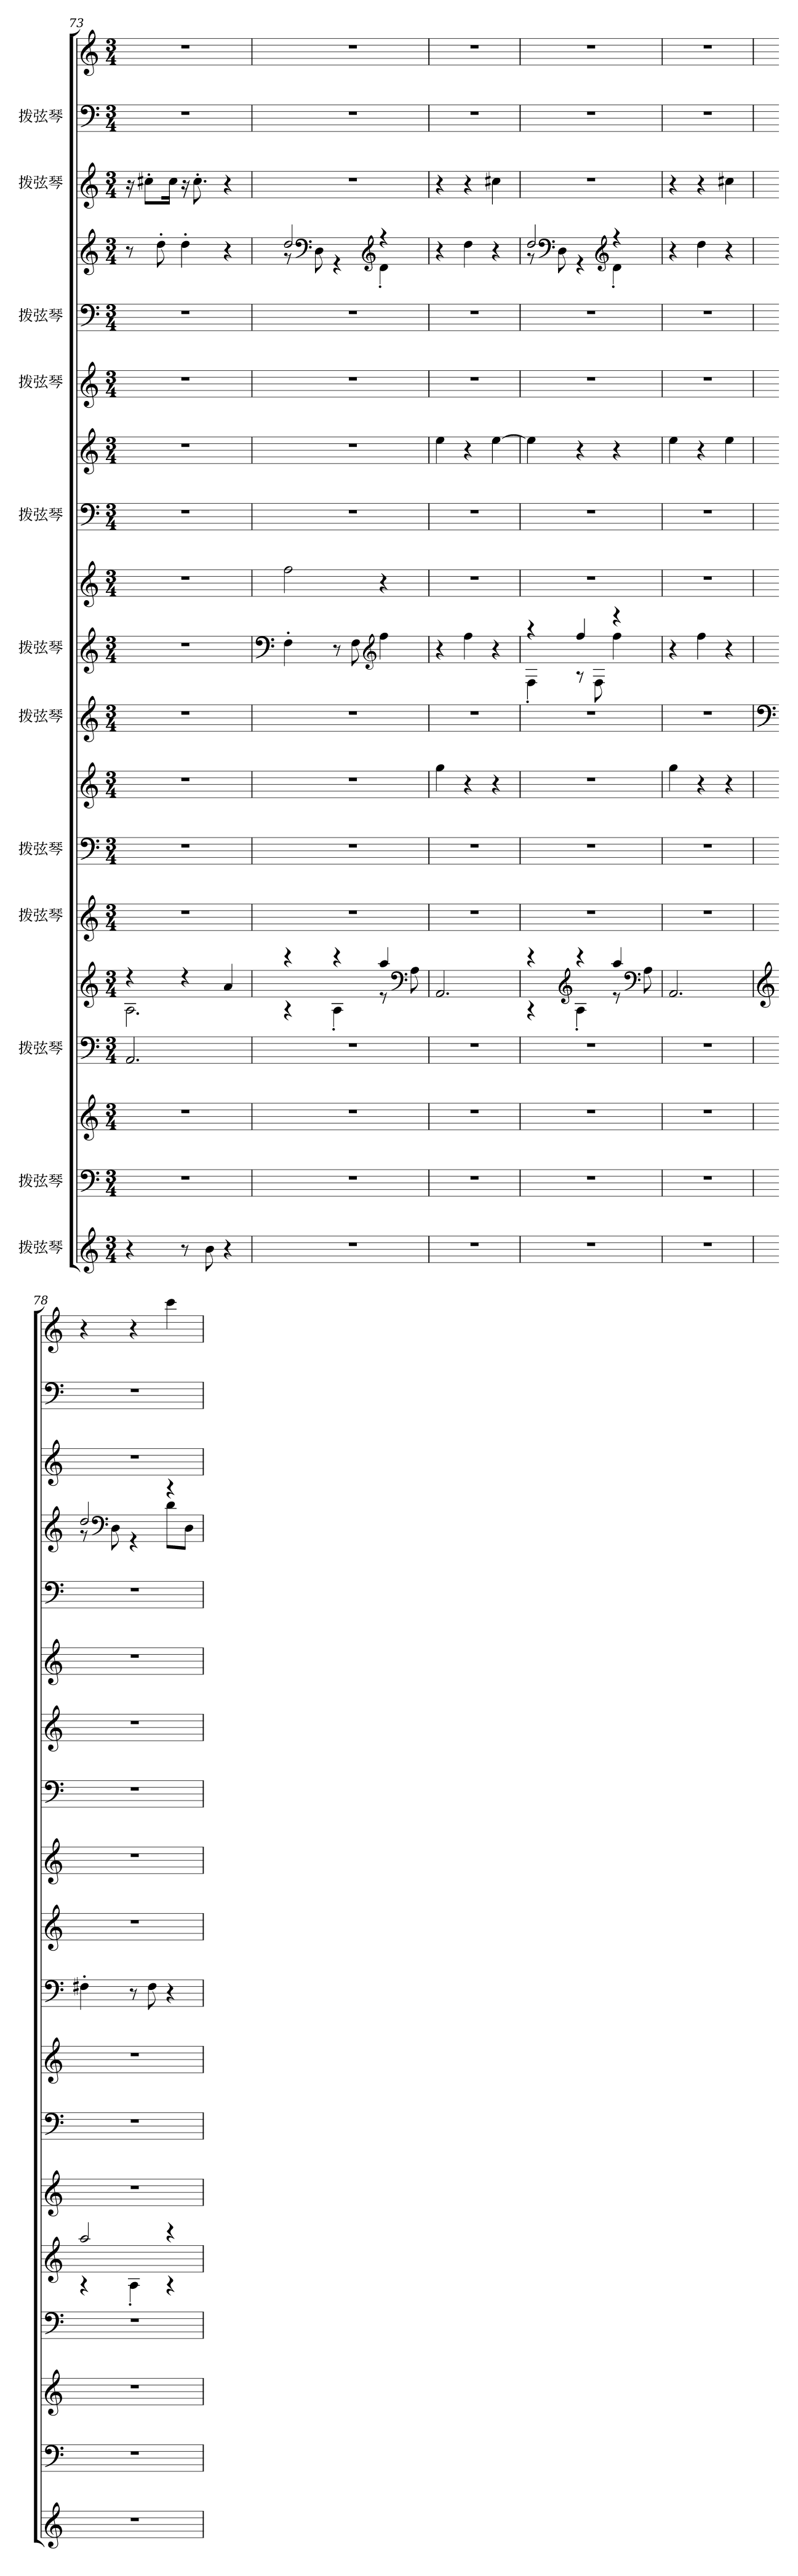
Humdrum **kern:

**kern	**kern	**kern	**kern	**kern	**kern	**kern	**kern	**kern	**kern	**kern	**kern	**kern	**kern	**kern	**kern	**kern	**kern	**kern
*part12	*part11	*part11	*part10	*part10	*part9	*part8	*part8	*part7	*part6	*part6	*part5	*part5	*part4	*part3	*part3	*part2	*part1	*part1
*staff19	*staff18	*staff17	*staff16	*staff15	*staff14	*staff13	*staff12	*staff11	*staff10	*staff9	*staff8	*staff7	*staff6	*staff5	*staff4	*staff3	*staff2	*staff1
*I"拨弦琴	*I"拨弦琴	*	*I"拨弦琴	*	*I"拨弦琴	*I"拨弦琴	*	*I"拨弦琴	*I"拨弦琴	*	*I"拨弦琴	*	*I"拨弦琴	*I"拨弦琴	*	*I"拨弦琴	*I"拨弦琴	*
*clefG2	*clefF4	*clefG2	*clefF4	*clefG2	*clefG2	*clefF4	*clefG2	*clefG2	*clefG2	*clefG2	*clefF4	*clefG2	*clefG2	*clefF4	*clefG2	*clefG2	*clefF4	*clefG2
*k[]	*k[]	*k[]	*k[]	*k[]	*k[]	*k[]	*k[]	*k[]	*k[]	*k[]	*k[]	*k[]	*k[]	*k[]	*k[]	*k[]	*k[]	*k[]
*M3/4	*M3/4	*M3/4	*M3/4	*M3/4	*M3/4	*M3/4	*M3/4	*M3/4	*M3/4	*M3/4	*M3/4	*M3/4	*M3/4	*M3/4	*M3/4	*M3/4	*M3/4	*M3/4
=73	=73	=73	=73	=73	=73	=73	=73	=73	=73	=73	=73	=73	=73	=73	=73	=73	=73	=73
*	*	*	*	*^	*	*	*	*	*	*	*	*	*	*	*	*	*	*
4r	2.r	2.r	2.AA/	4r	2.A\	2.r	2.r	2.r	2.r	2.r	2.r	2.r	2.r	2.r	2.r	8r	16r	2.r	2.r
.	.	.	.	.	.	.	.	.	.	.	.	.	.	.	.	.	8cc#X'\L	.	.
.	.	.	.	.	.	.	.	.	.	.	.	.	.	.	.	8dd'\	.	.	.
.	.	.	.	.	.	.	.	.	.	.	.	.	.	.	.	.	16cc#\Jk	.	.
8r	.	.	.	4r	.	.	.	.	.	.	.	.	.	.	.	4dd'\	16r	.	.
.	.	.	.	.	.	.	.	.	.	.	.	.	.	.	.	.	8.cc#'\	.	.
8b\	.	.	.	.	.	.	.	.	.	.	.	.	.	.	.	.	.	.	.
4r	.	.	.	4a/	.	.	.	.	.	.	.	.	.	.	.	4r	4r	.	.
!!LO:PB:g=z
=74	=74	=74	=74	=74	=74	=74	=74	=74	=74	=74	=74	=74	=74	=74	=74	=74	=74	=74	=74
*	*	*	*	*	*	*	*	*	*	*clefF4	*	*	*	*	*	*	*	*	*
*	*	*	*	*	*	*	*	*	*	*	*	*	*	*	*	*^	*	*	*
2.r	2.r	2.r	2.r	4r	4r	2.r	2.r	2.r	2.r	4F'\	2ff\	2.r	2.r	2.r	2.r	2dd/	8r	2.r	2.r	2.r
*	*	*	*	*	*	*	*	*	*	*	*	*	*	*	*	*clefF4	*	*	*	*
.	.	.	.	.	.	.	.	.	.	.	.	.	.	.	.	.	8D\	.	.	.
.	.	.	.	4r	4A'\	.	.	.	.	8r	.	.	.	.	.	.	4r	.	.	.
.	.	.	.	.	.	.	.	.	.	8F\	.	.	.	.	.	.	.	.	.	.
*	*	*	*	*	*	*	*	*	*	*clefG2	*	*	*	*	*	*clefG2	*	*	*	*
.	.	.	.	4aa/	8r	.	.	.	.	4ff\	4r	.	.	.	.	4r	4d'\	.	.	.
*	*	*	*	*clefF4	*	*	*	*	*	*	*	*	*	*	*	*	*	*	*	*
.	.	.	.	.	8A\	.	.	.	.	.	.	.	.	.	.	.	.	.	.	.
*	*	*	*	*v	*v	*	*	*	*	*	*	*	*	*	*	*v	*v	*	*	*
=75	=75	=75	=75	=75	=75	=75	=75	=75	=75	=75	=75	=75	=75	=75	=75	=75	=75	=75
2.r	2.r	2.r	2.r	2.AA/	2.r	2.r	4gg\	2.r	4r	2.r	2.r	4ee\	2.r	2.r	4r	4r	2.r	2.r
.	.	.	.	.	.	.	4r	.	4ff\	.	.	4r	.	.	4dd\	4r	.	.
.	.	.	.	.	.	.	4r	.	4r	.	.	[4ee\	.	.	4r	4cc#X\	.	.
=76	=76	=76	=76	=76	=76	=76	=76	=76	=76	=76	=76	=76	=76	=76	=76	=76	=76	=76
*	*	*	*	*^	*	*	*	*	*^	*	*	*	*	*	*^	*	*	*
2.r	2.r	2.r	2.r	4r	4r	2.r	2.r	2.r	2.r	4r	4F'\	2.r	2.r	4ee\]	2.r	2.r	2dd/	8r	2.r	2.r	2.r
*	*	*	*	*	*	*	*	*	*	*	*	*	*	*	*	*	*clefF4	*	*	*	*
.	.	.	.	.	.	.	.	.	.	.	.	.	.	.	.	.	.	8D\	.	.	.
*	*	*	*	*clefG2	*	*	*	*	*	*	*	*	*	*	*	*	*	*	*	*	*
.	.	.	.	4r	4A'\	.	.	.	.	4ff/	8r	.	.	4r	.	.	.	4r	.	.	.
.	.	.	.	.	.	.	.	.	.	.	8F\	.	.	.	.	.	.	.	.	.	.
*	*	*	*	*	*	*	*	*	*	*	*	*	*	*	*	*	*clefG2	*	*	*	*
.	.	.	.	4aa/	8r	.	.	.	.	4r	4ff\	.	.	4r	.	.	4r	4d'\	.	.	.
*	*	*	*	*clefF4	*	*	*	*	*	*	*	*	*	*	*	*	*	*	*	*	*
.	.	.	.	.	8A\	.	.	.	.	.	.	.	.	.	.	.	.	.	.	.	.
*	*	*	*	*v	*v	*	*	*	*	*v	*v	*	*	*	*	*	*v	*v	*	*	*
=77	=77	=77	=77	=77	=77	=77	=77	=77	=77	=77	=77	=77	=77	=77	=77	=77	=77	=77
2.r	2.r	2.r	2.r	2.AA/	2.r	2.r	4gg\	2.r	4r	2.r	2.r	4ee\	2.r	2.r	4r	4r	2.r	2.r
.	.	.	.	.	.	.	4r	.	4ff\	.	.	4r	.	.	4dd\	4r	.	.
.	.	.	.	.	.	.	4r	.	4r	.	.	4ee\	.	.	4r	4cc#X\	.	.
!!LO:PB:g=z
=78	=78	=78	=78	=78	=78	=78	=78	=78	=78	=78	=78	=78	=78	=78	=78	=78	=78	=78
*	*	*	*	*clefG2	*	*	*	*clefF4	*	*	*	*	*	*	*	*	*	*
*	*	*	*	*^	*	*	*	*	*	*	*	*	*	*	*^	*	*	*
2.r	2.r	2.r	2.r	2aa/	4r	2.r	2.r	2.r	4F#X'\	2.r	2.r	2.r	2.r	2.r	2.r	2dd/	8r	2.r	2.r	4r
*	*	*	*	*	*	*	*	*	*	*	*	*	*	*	*	*clefF4	*	*	*	*
.	.	.	.	.	.	.	.	.	.	.	.	.	.	.	.	.	8D\	.	.	.
.	.	.	.	.	4A'\	.	.	.	8r	.	.	.	.	.	.	.	4r	.	.	4r
.	.	.	.	.	.	.	.	.	8F#\	.	.	.	.	.	.	.	.	.	.	.
.	.	.	.	4r	4r	.	.	.	4r	.	.	.	.	.	.	4r	8d\L	.	.	4ccc\
.	.	.	.	.	.	.	.	.	.	.	.	.	.	.	.	.	8D\J	.	.	.
*	*	*	*	*v	*v	*	*	*	*	*	*	*	*	*	*	*v	*v	*	*	*
=	=	=	=	=	=	=	=	=	=	=	=	=	=	=	=	=	=	=
*-	*-	*-	*-	*-	*-	*-	*-	*-	*-	*-	*-	*-	*-	*-	*-	*-	*-	*-
